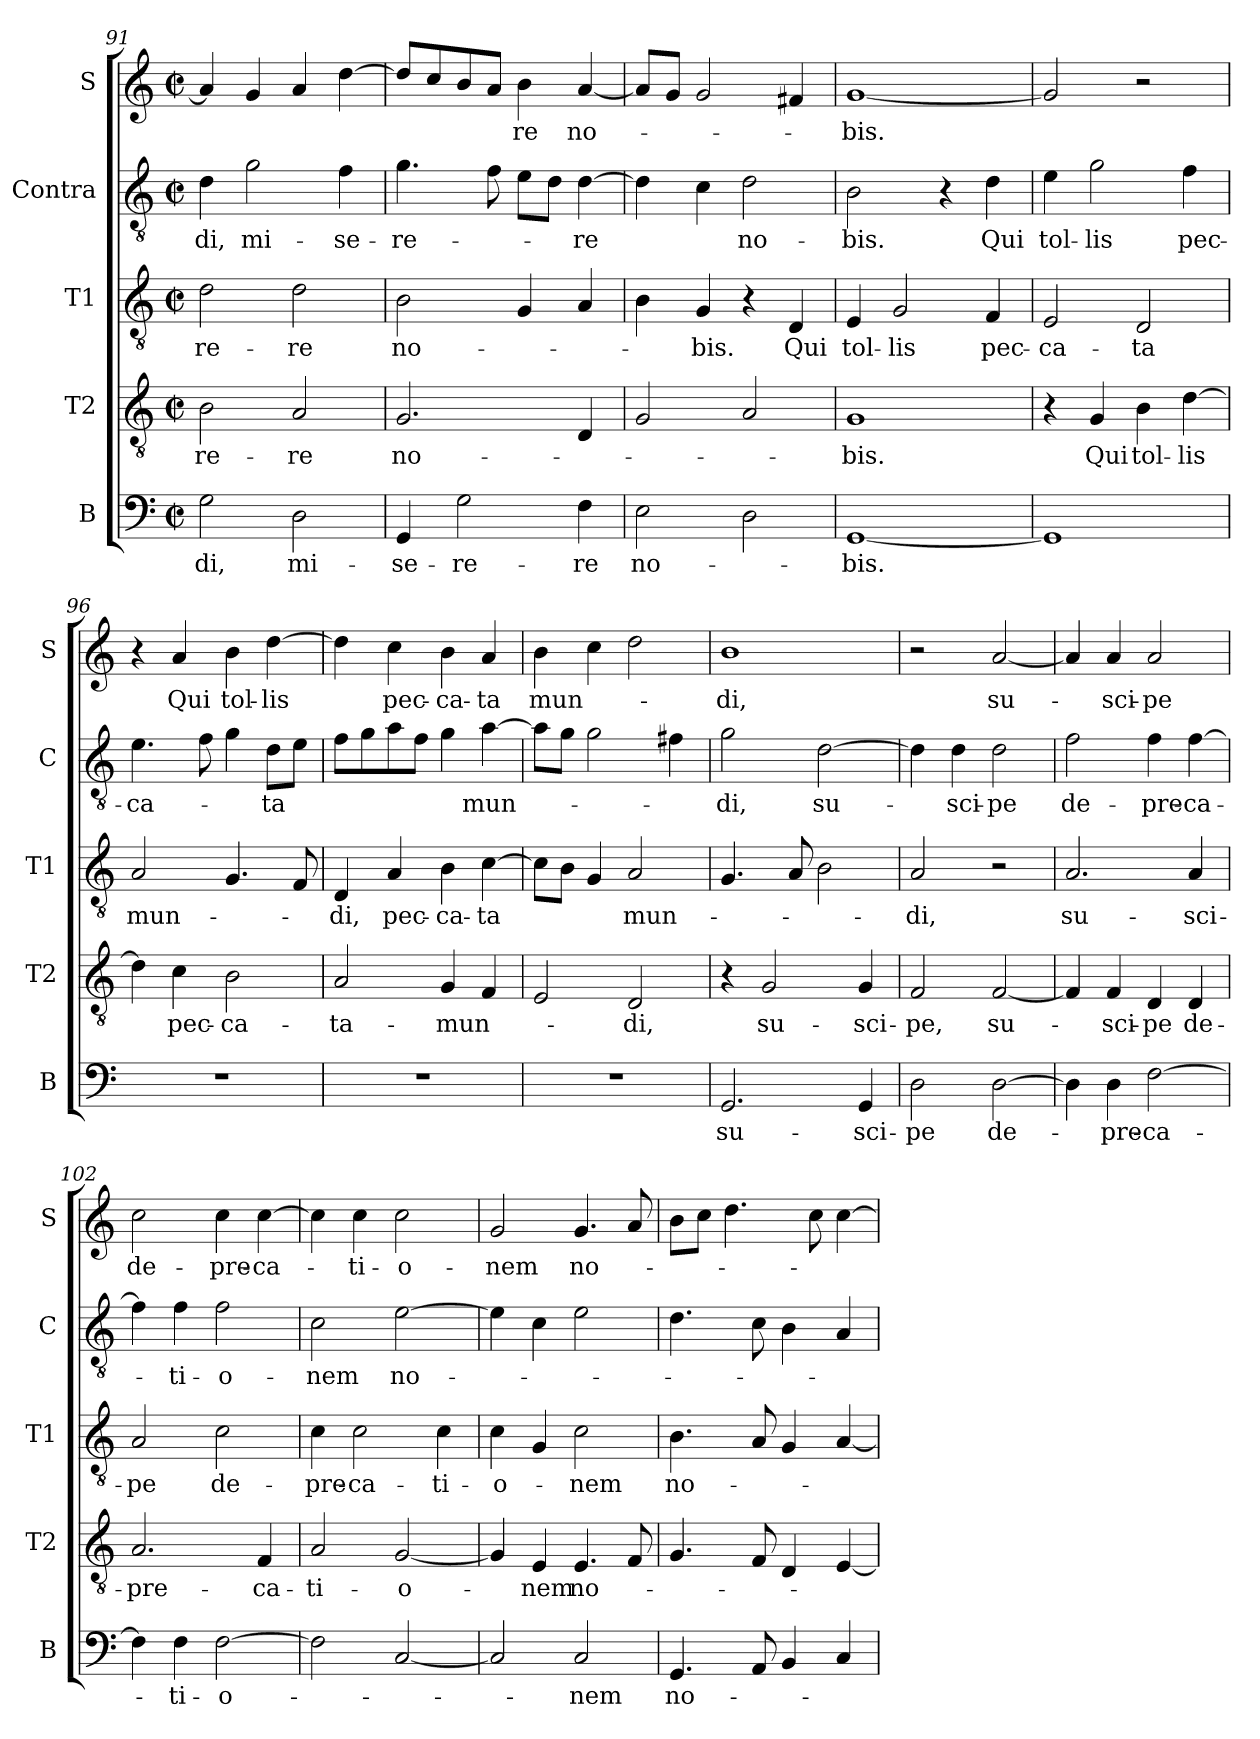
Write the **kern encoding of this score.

**kern	**text	**kern	**text	**kern	**text	**kern	**text	**kern	**text
*part5	*part5	*part4	*part4	*part3	*part3	*part2	*part2	*part1	*part1
*staff5	*staff5	*staff4	*staff4	*staff3	*staff3	*staff2	*staff2	*staff1	*staff1
*I"B	*	*I"T2	*	*I"T1	*	*I"Contra	*	*I"S	*
*I'B	*	*I'T2	*	*I'T1	*	*I'C	*	*I'S	*
*clefF4	*	*clefGv2	*	*clefGv2	*	*clefGv2	*	*clefG2	*
*k[]	*	*k[]	*	*k[]	*	*k[]	*	*k[]	*
*M2/2	*	*M2/2	*	*M2/2	*	*M2/2	*	*M2/2	*
*met(c|)	*	*met(c|)	*	*met(c|)	*	*met(c|)	*	*met(c|)	*
=91	=91	=91	=91	=91	=91	=91	=91	=91	=91
2G\	-di,	2B\	-re-	2d\	-re-	4d\	-di,	4a/]	.
.	.	.	.	.	.	2g\	mi-	4g/	.
2D\	mi-	2A/	-re	2d\	-re	.	.	4a/	.
.	.	.	.	.	.	4f\	-se-	[4dd\	.
=92	=92	=92	=92	=92	=92	=92	=92	=92	=92
4GG/	-se-	2.G/	no-	2B\	no-	4.g\	-re-	8dd/L]	.
.	.	.	.	.	.	.	.	8cc/	.
2G\	-re-	.	.	.	.	.	.	8b/	.
.	.	.	.	.	.	8f\	.	8a/J	.
.	.	.	.	4G/	.	8e\L	.	4b\	-re
.	.	.	.	.	.	8d\J	.	.	.
4F\	-re	4D/	.	4A/	.	[4d\	-re	[4a/	no-
=93	=93	=93	=93	=93	=93	=93	=93	=93	=93
2E\	no-	2G/	.	4B\	.	4d\]	.	8a/L]	.
.	.	.	.	.	.	.	.	8g/J	.
.	.	.	.	4G/	-bis.	4c\	.	2g/	.
2D\	.	2A/	.	4r	.	2d\	no-	.	.
.	.	.	.	4D/	Qui	.	.	4f#X/	.
=94	=94	=94	=94	=94	=94	=94	=94	=94	=94
[1GG	-bis.	1G	-bis.	4E/	tol-	2B\	-bis.	[1g	-bis.
.	.	.	.	2G/	-lis	.	.	.	.
.	.	.	.	.	.	4r	.	.	.
.	.	.	.	4F/	pec-	4d\	Qui	.	.
=95	=95	=95	=95	=95	=95	=95	=95	=95	=95
1GG]	.	4r	.	2E/	-ca-	4e\	tol-	2g/]	.
.	.	4G/	Qui	.	.	2g\	-lis	.	.
.	.	4B\	tol-	2D/	-ta	.	.	2r	.
.	.	[4d\	-lis	.	.	4f\	pec-	.	.
=96	=96	=96	=96	=96	=96	=96	=96	=96	=96
1r	.	4d\]	.	2A/	mun-	4.e\	-ca-	4r	.
.	.	4c\	pec-	.	.	.	.	4a/	Qui
.	.	.	.	.	.	8f\	.	.	.
.	.	2B\	-ca-	4.G/	.	4g\	.	4b\	tol-
.	.	.	.	.	.	8d\L	-ta	[4dd\	-lis
.	.	.	.	8F/	.	8e\J	.	.	.
=97	=97	=97	=97	=97	=97	=97	=97	=97	=97
1r	.	2A/	-ta-	4D/	-di,	8f\L	.	4dd\]	.
.	.	.	.	.	.	8g\	.	.	.
.	.	.	.	4A/	pec-	8a\	.	4cc\	pec-
.	.	.	.	.	.	8f\J	.	.	.
.	.	4G/	-mun-	4B\	-ca-	4g\	.	4b\	-ca-
.	.	4F/	.	[4c\	-ta	[4a\	mun-	4a/	-ta
=98	=98	=98	=98	=98	=98	=98	=98	=98	=98
1r	.	2E/	.	8c\L]	.	8a\L]	.	4b\	mun-
.	.	.	.	8B\J	.	8g\J	.	.	.
.	.	.	.	4G/	.	2g\	.	4cc\	.
.	.	2D/	-di,	2A/	mun-	.	.	2dd\	.
.	.	.	.	.	.	4f#X\	.	.	.
=99	=99	=99	=99	=99	=99	=99	=99	=99	=99
2.GG/	su-	4r	.	4.G/	.	2g\	-di,	1b	-di,
.	.	2G/	su-	.	.	.	.	.	.
.	.	.	.	8A/	.	.	.	.	.
.	.	.	.	2B\	.	[2d\	su-	.	.
4GG/	-sci-	4G/	-sci-	.	.	.	.	.	.
=100	=100	=100	=100	=100	=100	=100	=100	=100	=100
2D\	-pe	2F/	-pe,	2A/	-di,	4d\]	.	2r	.
.	.	.	.	.	.	4d\	-sci-	.	.
[2D\	de-	[2F/	su-	2r	.	2d\	-pe	[2a/	su-
=101	=101	=101	=101	=101	=101	=101	=101	=101	=101
4D\]	.	4F/]	.	2.A/	su-	2f\	de-	4a/]	.
4D\	-pre-	4F/	-sci-	.	.	.	.	4a/	-sci-
[2F\	-ca-	4D/	-pe	.	.	4f\	-pre-	2a/	-pe
.	.	4D/	de-	4A/	-sci-	[4f\	-ca-	.	.
=102	=102	=102	=102	=102	=102	=102	=102	=102	=102
4F\]	.	2.A/	-pre-	2A/	-pe	4f\]	.	2cc\	de-
4F\	-ti-	.	.	.	.	4f\	-ti-	.	.
[2F\	-o-	.	.	2c\	de-	2f\	-o-	4cc\	-pre-
.	.	4F/	-ca-	.	.	.	.	[4cc\	-ca-
=103	=103	=103	=103	=103	=103	=103	=103	=103	=103
2F\]	.	2A/	-ti-	4c\	-pre-	2c\	-nem	4cc\]	.
.	.	.	.	2c\	-ca-	.	.	4cc\	-ti-
[2C/	.	[2G/	-o-	.	.	[2e\	no-	2cc\	-o-
.	.	.	.	4c\	-ti-	.	.	.	.
=104	=104	=104	=104	=104	=104	=104	=104	=104	=104
2C/]	.	4G/]	.	4c\	-o-	4e\]	.	2g/	-nem
.	.	4E/	-nem	4G/	.	4c\	.	.	.
2C/	-nem	4.E/	no-	2c\	-nem	2e\	.	4.g/	no-
.	.	8F/	.	.	.	.	.	8a/	.
=105	=105	=105	=105	=105	=105	=105	=105	=105	=105
4.GG/	no-	4.G/	.	4.B\	no-	4.d\	.	8b\L	.
.	.	.	.	.	.	.	.	8cc\J	.
.	.	.	.	.	.	.	.	4.dd\	.
8AA/	.	8F/	.	8A/	.	8c\	.	.	.
4BB/	.	4D/	.	4G/	.	4B\	.	.	.
.	.	.	.	.	.	.	.	8cc\	.
4C/	.	[4E/	.	[4A/	.	4A/	.	[4cc\	.
=	=	=	=	=	=	=	=	=	=
*-	*-	*-	*-	*-	*-	*-	*-	*-	*-
